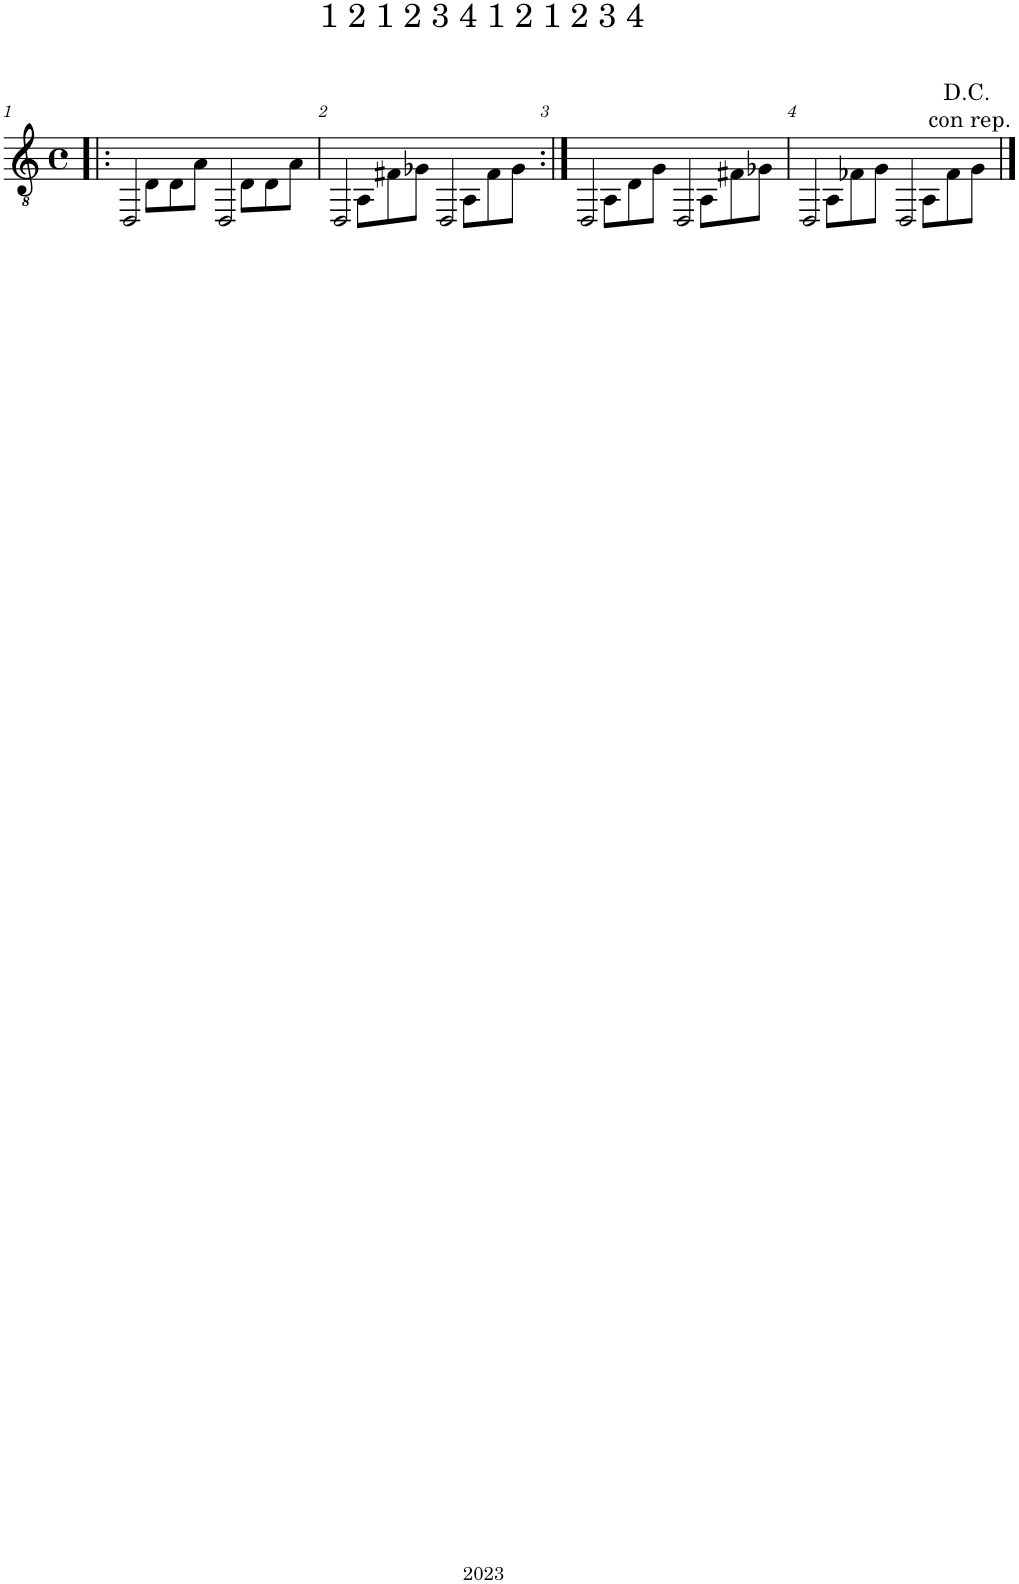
**kern
*part1
*staff1
*I"Guitar
*I'Guit.
*clefGv2
*k[]
*M4/4
*met(c)
=1!|:
*^
2DD/	8ryy
.	8D\L
.	8D\
.	8A\J
2DD/	8ryy
.	8D\L
.	8D\
.	8A\J
=2	=2
2DD/	8ryy
.	8AA\L
.	8F#X\
.	8G-X\J
2DD/	8ryy
.	8AA\L
.	8F#\
.	8G-\J
=3:|!	=3:|!
2DD/	8ryy
.	8AA\L
.	8D\
.	8G\J
2DD/	8ryy
.	8AA\L
.	8F#X\
.	8G-X\J
=4	=4
2DD/	8ryy
.	8AA\L
.	8F-X\
.	8G\J
2DD/	8ryy
.	8AA\L
.	8F-\
.	8G\J
!	!LO:TX:a:t=D.C.    \n    con rep.
*v	*v
==
*-
